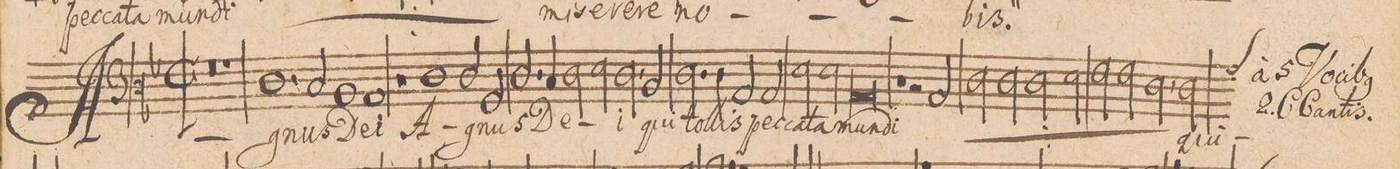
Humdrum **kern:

**kern	**text
*I"BASSVS.	*
*clefF3	*
*k[b-]	*
*met(c|)	*
*M2/1	*
0r	.
=25-	=25-
1r	.
1.F	A-
=26-	=26-
2E/	-gnus
1D	De-
=27-	=27-
1C	-i
1r	.
=28-	=28-
1F	A-
2F/	-gnus
2BB-/	.
=29-	=29-
2.F/	De-
4E/	.
2F\	.
2G\	.
=30-	=30-
2F,<\	-i
2D/	qui
2.F\	tol-
4F\	-lis
=31-	=31-
2C/	pec-
2C/	-ca-
2G\	-ta
2G\	mun-
=32-	=32-
0C	-di
=33-	=33-
1r	.
2r	.
*	*ij
2C/	qui
=34-	=34-
2F\	tol-
2F\	-lis
2F\	pec-
2G\	-ca-
=35-	=35-
2A\	-ta
2A\	mun-
2F,<\	-di
*	*Xij
*custos:B	*
2F\	qui
=36-	=36-
*-	*-
